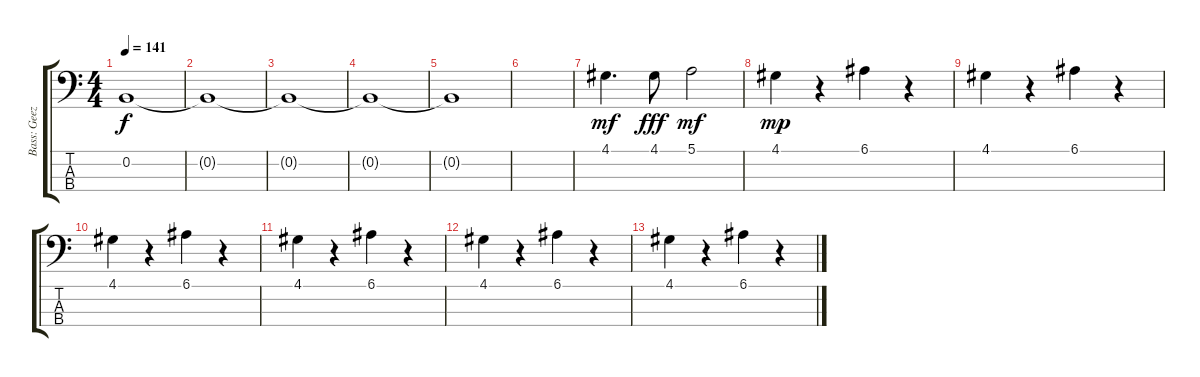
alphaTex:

\track ("Bass: Geezer" "Bass: Geez") {instrument electricbassfinger}
\staff {score tabs}
\tuning (E2 B1 Gb1 Db1) {hide}
\ts (4 4)
\tempo 141
\clef f4
\ks c
0.2.1{dy f} |
0.2{t}.1 |
0.2{t}.1 |
0.2{t}.1 |
0.2{t}.1 |
|
4.1.4{d dy mf} 4.1.8{dy fff} 5.1.2{dy mf} |
4.1.4{dy mp} r.4 6.1.4 r.4 |
4.1.4 r.4 6.1.4 r.4 |
4.1.4 r.4 6.1.4 r.4 |
4.1.4 r.4 6.1.4 r.4 |
4.1.4 r.4 6.1.4 r.4 |
4.1.4 r.4 6.1.4 r.4
